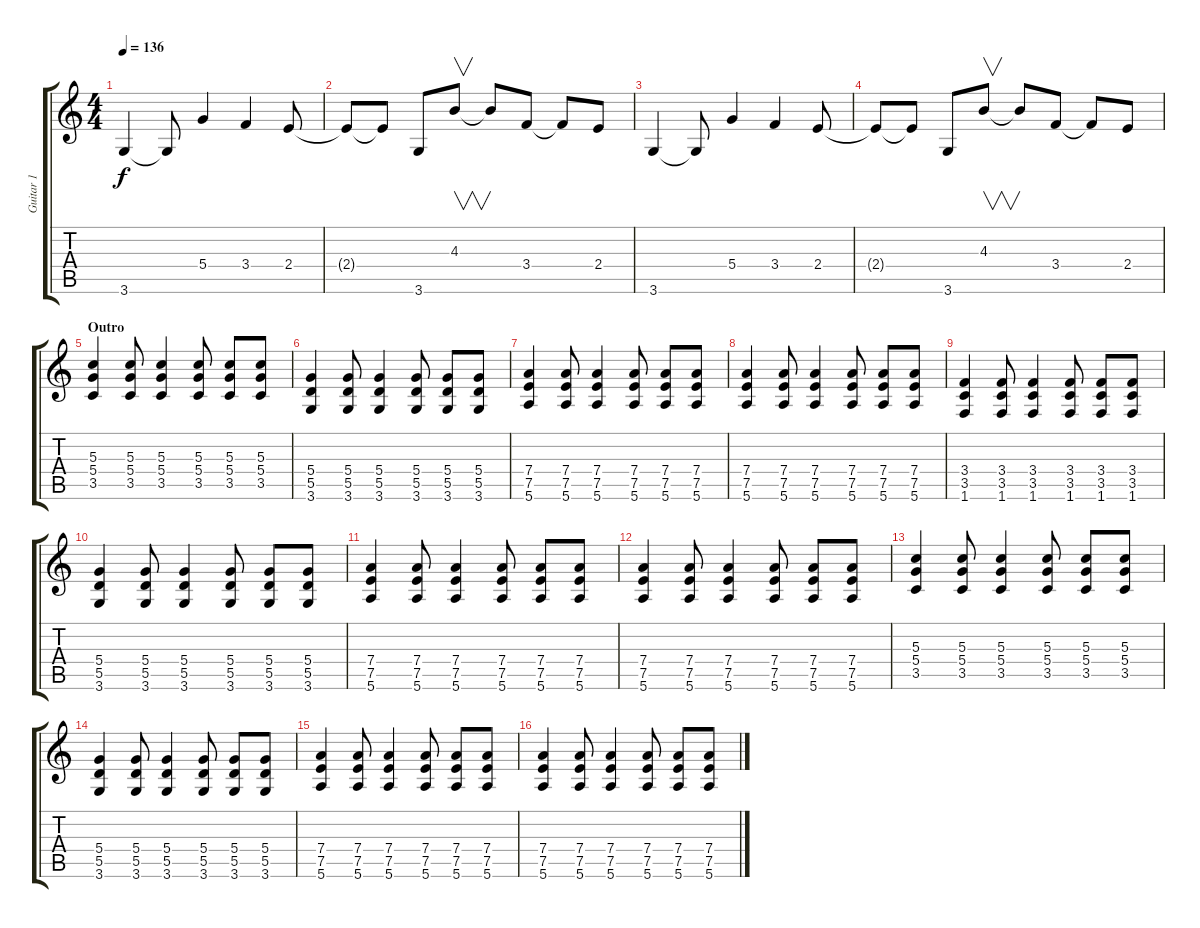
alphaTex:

\track ("Guitar 1" "Guitar 1") {instrument acousticguitarsteel}
\staff {score tabs}
\tuning (E4 B3 G3 D3 A2 E2) {hide}
\ts (4 4)
\tempo 136
\clef g2
\ks c
3.6.4{dy f} 3.6{t}.8 5.4.4 3.4.4 2.4.8 |
2.4{t}.8 2.4{t}.8 3.6.8 4.3.8{v} 4.3{t}.8 3.4.8 3.4{t}.8 2.4.8 |
3.6.4 3.6{t}.8 5.4.4 3.4.4 2.4.8 |
2.4{t}.8 2.4{t}.8 3.6.8 4.3.8{v} 4.3{t}.8 3.4.8 3.4{t}.8 2.4.8 |
\section ("" "Outro")
(5.3 5.4 3.5).4{volume 10} (5.3 5.4 3.5).8 (5.3 5.4 3.5).4 (5.3 5.4 3.5).8 (5.3 5.4 3.5).8 (5.3 5.4 3.5).8 |
(5.4 5.5 3.6).4 (5.4 5.5 3.6).8 (5.4 5.5 3.6).4 (5.4 5.5 3.6).8 (5.4 5.5 3.6).8 (5.4 5.5 3.6).8 |
(7.4 7.5 5.6).4 (7.4 7.5 5.6).8 (7.4 7.5 5.6).4 (7.4 7.5 5.6).8 (7.4 7.5 5.6).8 (7.4 7.5 5.6).8 |
(7.4 7.5 5.6).4 (7.4 7.5 5.6).8 (7.4 7.5 5.6).4 (7.4 7.5 5.6).8 (7.4 7.5 5.6).8 (7.4 7.5 5.6).8 |
(3.4 3.5 1.6).4 (3.4 3.5 1.6).8 (3.4 3.5 1.6).4 (3.4 3.5 1.6).8 (3.4 3.5 1.6).8 (3.4 3.5 1.6).8 |
(5.4 5.5 3.6).4 (5.4 5.5 3.6).8 (5.4 5.5 3.6).4 (5.4 5.5 3.6).8 (5.4 5.5 3.6).8 (5.4 5.5 3.6).8 |
(7.4 7.5 5.6).4 (7.4 7.5 5.6).8 (7.4 7.5 5.6).4 (7.4 7.5 5.6).8 (7.4 7.5 5.6).8 (7.4 7.5 5.6).8 |
(7.4 7.5 5.6).4 (7.4 7.5 5.6).8 (7.4 7.5 5.6).4 (7.4 7.5 5.6).8 (7.4 7.5 5.6).8 (7.4 7.5 5.6).8 |
(5.3 5.4 3.5).4 (5.3 5.4 3.5).8 (5.3 5.4 3.5).4 (5.3 5.4 3.5).8 (5.3 5.4 3.5).8 (5.3 5.4 3.5).8 |
(5.4 5.5 3.6).4 (5.4 5.5 3.6).8 (5.4 5.5 3.6).4 (5.4 5.5 3.6).8 (5.4 5.5 3.6).8 (5.4 5.5 3.6).8 |
(7.4 7.5 5.6).4 (7.4 7.5 5.6).8 (7.4 7.5 5.6).4 (7.4 7.5 5.6).8 (7.4 7.5 5.6).8 (7.4 7.5 5.6).8 |
(7.4 7.5 5.6).4 (7.4 7.5 5.6).8 (7.4 7.5 5.6).4 (7.4 7.5 5.6).8 (7.4 7.5 5.6).8 (7.4 7.5 5.6).8
